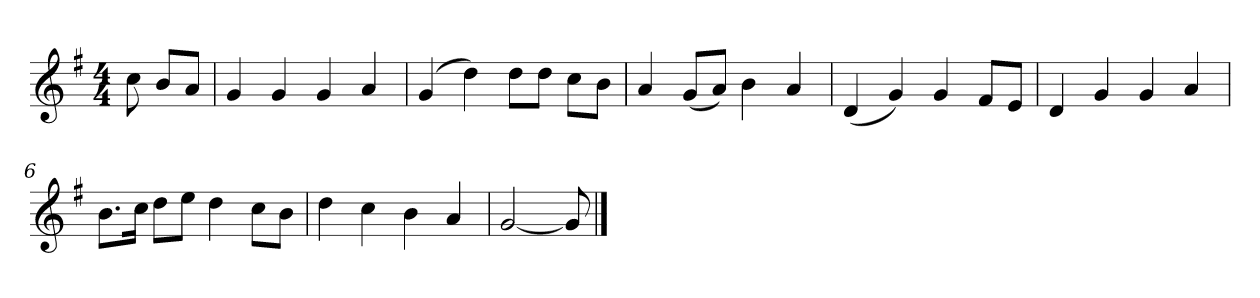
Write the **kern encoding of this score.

**kern
*part1
*staff1
*k[f#]
*M4/4
*MM120
=
8cc
8bL
8aJ
=1
4g
4g
4g
4a
=2
(4g
4dd)
8ddL
8ddJ
8ccL
8bJ
=3
4a
(8gL
8aJ)
4b
4a
=4
(4d
4g)
4g
8f#L
8eJ
=5
4d
4g
4g
4a
=6
8.bL
16ccJk
8ddL
8eeJ
4dd
8ccL
8bJ
=7
4dd
4cc
4b
4a
=8
[2g
8g]
==
*-
